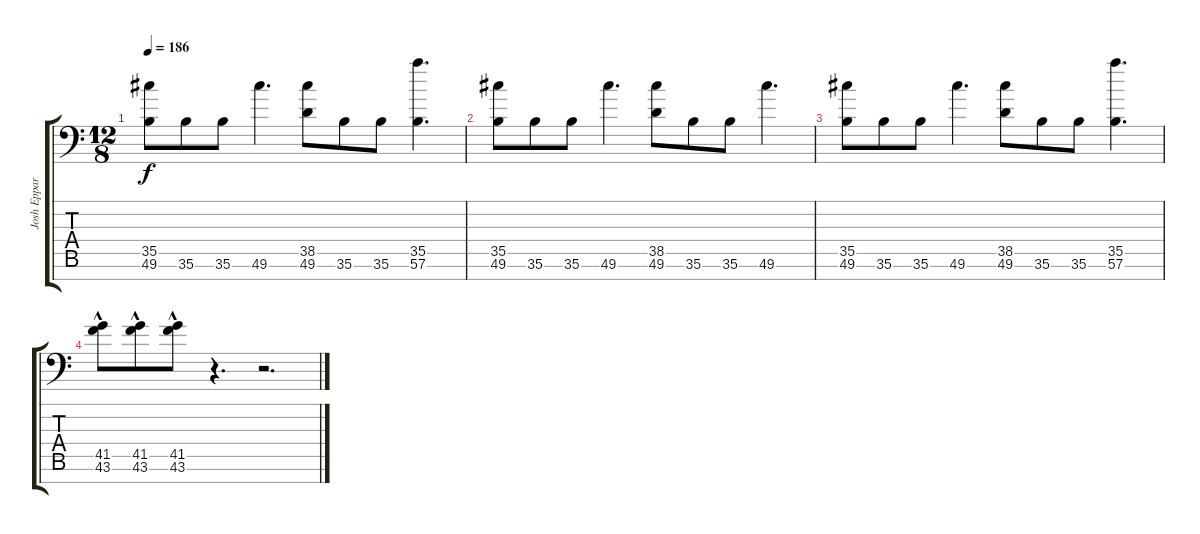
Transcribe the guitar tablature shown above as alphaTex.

\track ("Josh Eppard" "Josh Eppar") {instrument acousticgrandpiano}
\staff {score tabs}
\tuning (C-1 C-1 C-1 C-1 C-1 C-1 C-1) {hide}
\ts (12 8)
\tempo 186
\clef f4
\ks c
(35.5 49.6).8{dy f} 35.6.8 35.6.8 49.6.4{d} (38.5 49.6).8 35.6.8 35.6.8 (35.5 57.6).4{d} |
(35.5 49.6).8 35.6.8 35.6.8 49.6.4{d} (38.5 49.6).8 35.6.8 35.6.8 49.6.4{d} |
(35.5 49.6).8 35.6.8 35.6.8 49.6.4{d} (38.5 49.6).8 35.6.8 35.6.8 (35.5 57.6).4{d} |
(41.5{hac} 43.6{hac}).8 (41.5{hac} 43.6{hac}).8 (41.5{hac} 43.6{hac}).8 r.4{d} r.2{d}
